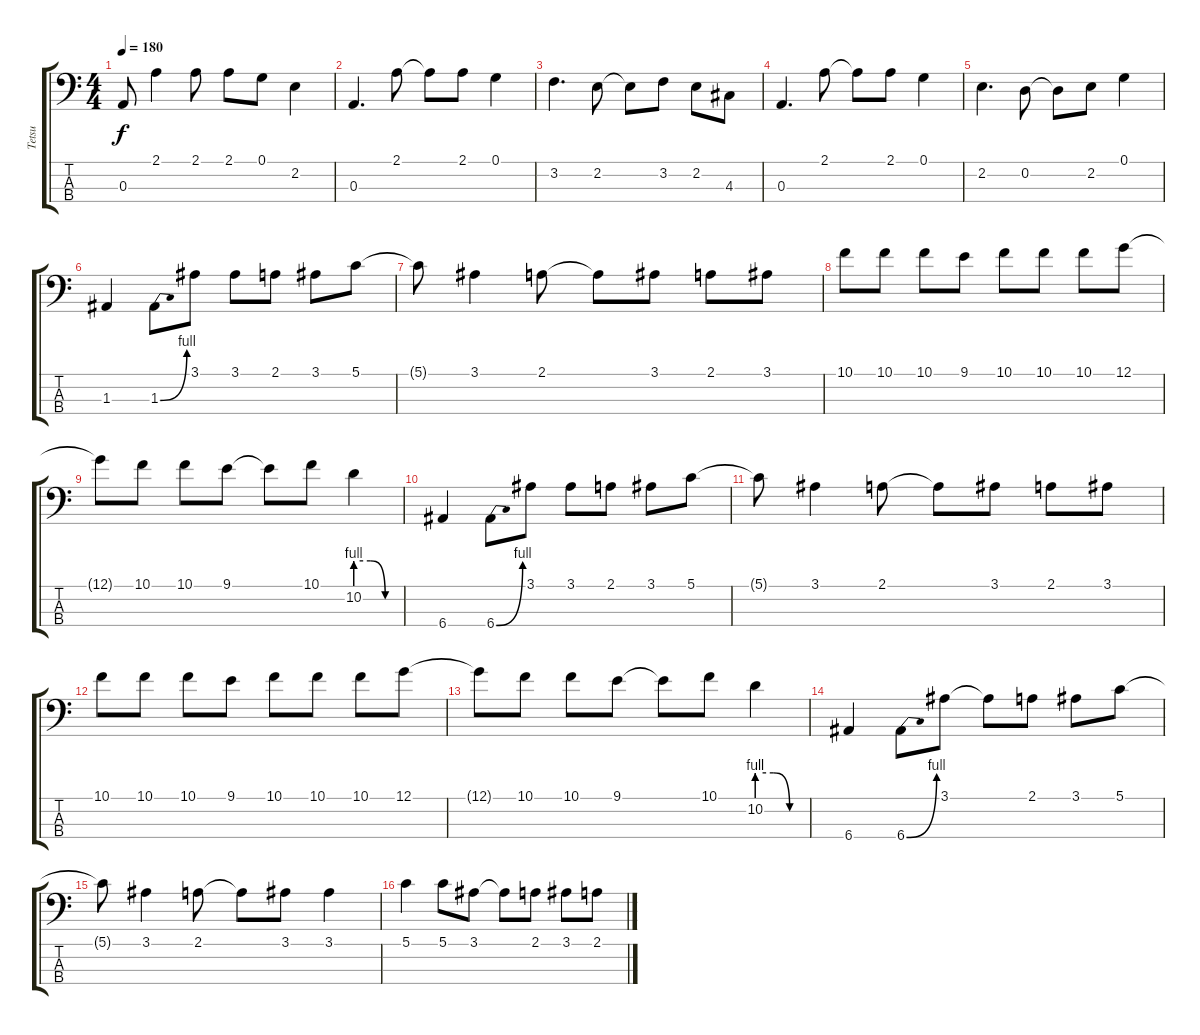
\track ("Tetsu" "Tetsu") {instrument electricbasspick}
\staff {score tabs}
\tuning (G2 D2 A1 E1) {hide}
\ts (4 4)
\tempo 180
\clef f4
\ks c
0.3{t}.8{dy f} 2.1.4 2.1.8 2.1.8 0.1.8 2.2.4 |
0.3.4{d} 2.1.8 2.1{t}.8 2.1.8 0.1.4 |
3.2.4{d} 2.2.8 2.2{t}.8 3.2.8 2.2.8 4.3.8 |
0.3.4{d} 2.1.8 2.1{t}.8 2.1.8 0.1.4 |
2.2.4{d} 0.2.8 0.2{t}.8 2.2.8 0.1.4 |
1.3.4 1.3{be (bend 0 0 60 4)}.8 3.1.8 3.1.8 2.1.8 3.1.8 5.1.8 |
5.1{t}.8 3.1.4 2.1.8 2.1{t}.8 3.1.8 2.1.8 3.1.8 |
10.1.8 10.1.8 10.1.8 9.1.8 10.1.8 10.1.8 10.1.8 12.1.8 |
12.1{t}.8 10.1.8 10.1.8 9.1.8 9.1{t}.8 10.1.8 10.2{be (custom 0 4 20 4 40 0 60 0)}.4 |
6.4.4 6.4{be (bend 0 0 60 4)}.8 3.1.8 3.1.8 2.1.8 3.1.8 5.1.8 |
5.1{t}.8 3.1.4 2.1.8 2.1{t}.8 3.1.8 2.1.8 3.1.8 |
10.1.8 10.1.8 10.1.8 9.1.8 10.1.8 10.1.8 10.1.8 12.1.8 |
12.1{t}.8 10.1.8 10.1.8 9.1.8 9.1{t}.8 10.1.8 10.2{be (custom 0 4 20 4 40 0 60 0)}.4 |
6.4.4 6.4{be (bend 0 0 60 4)}.8 3.1.8 3.1{t}.8 2.1.8 3.1.8 5.1.8 |
5.1{t}.8 3.1.4 2.1.8 2.1{t}.8 3.1.8 3.1.4 |
5.1.4 5.1.8 3.1.8 3.1{t}.8 2.1.8 3.1.8 2.1.8
